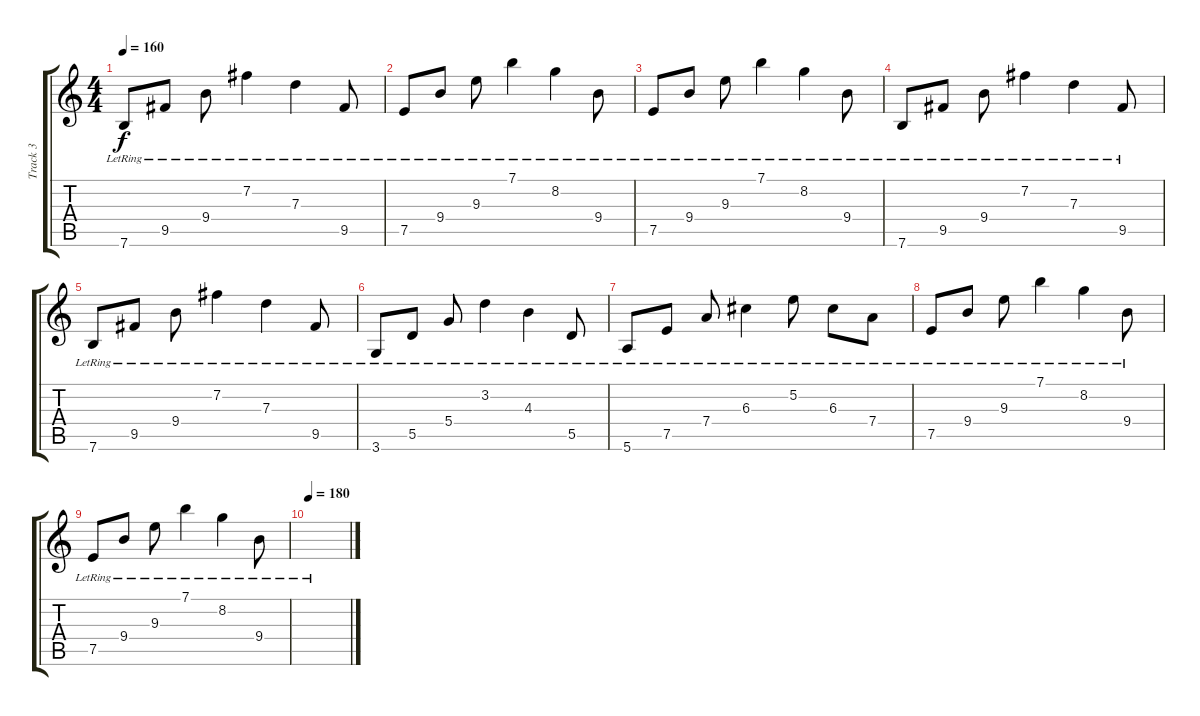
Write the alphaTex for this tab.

\track ("Track 3" "Track 3") {instrument acousticguitarsteel}
\staff {score tabs}
\tuning (E4 B3 G3 D3 A2 E2) {hide}
\ts (4 4)
\tempo 160
\clef g2
\ks c
7.6{lr}.8{dy f} 9.5{lr}.8 9.4{lr}.8 7.2{lr}.4 7.3{lr}.4 9.5{lr}.8 |
7.5{lr}.8 9.4{lr}.8 9.3{lr}.8 7.1{lr}.4 8.2{lr}.4 9.4{lr}.8 |
7.5{lr}.8 9.4{lr}.8 9.3{lr}.8 7.1{lr}.4 8.2{lr}.4 9.4{lr}.8 |
7.6{lr}.8 9.5{lr}.8 9.4{lr}.8 7.2{lr}.4 7.3{lr}.4 9.5{lr}.8 |
7.6{lr}.8 9.5{lr}.8 9.4{lr}.8 7.2{lr}.4 7.3{lr}.4 9.5{lr}.8 |
3.6{lr}.8 5.5{lr}.8 5.4{lr}.8 3.2{lr}.4 4.3{lr}.4 5.5{lr}.8 |
5.6{lr}.8 7.5{lr}.8 7.4{lr}.8 6.3{lr}.4 5.2{lr}.8 6.3{lr}.8 7.4{lr}.8 |
7.5{lr}.8 9.4{lr}.8 9.3{lr}.8 7.1{lr}.4 8.2{lr}.4 9.4{lr}.8 |
7.5{lr}.8 9.4{lr}.8 9.3{lr}.8 7.1{lr}.4 8.2{lr}.4 9.4{lr}.8 |
\tempo 180
